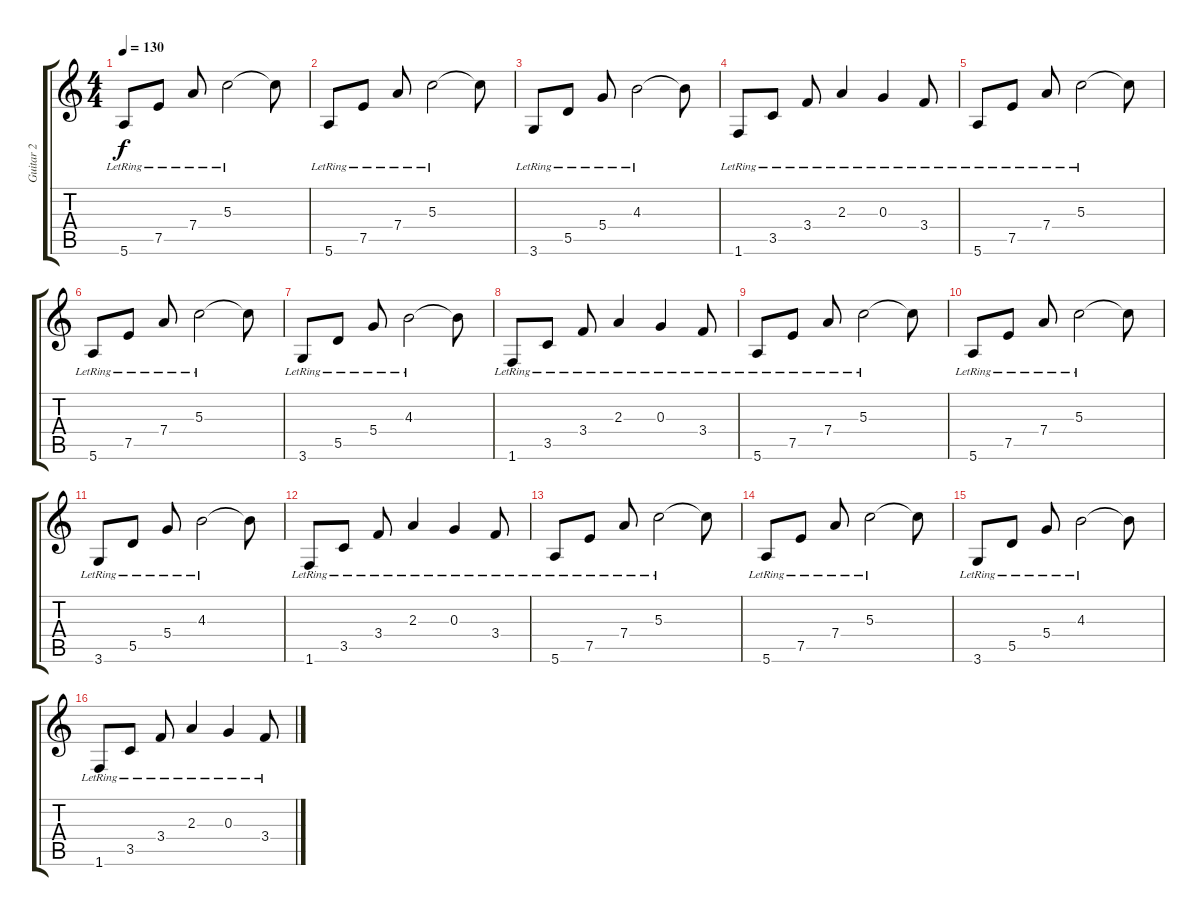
\track ("Guitar 2" "Guitar 2") {instrument acousticguitarsteel}
\staff {score tabs}
\tuning (E4 B3 G3 D3 A2 E2) {hide}
\ts (4 4)
\tempo 130
\clef g2
\ks c
5.6{lr}.8{dy f balance 16} 7.5{lr}.8 7.4{lr}.8 5.3{lr}.2 5.3{t}.8 |
5.6{lr}.8 7.5{lr}.8 7.4{lr}.8 5.3{lr}.2 5.3{t}.8 |
3.6{lr}.8 5.5{lr}.8 5.4{lr}.8 4.3{lr}.2 4.3{t}.8 |
1.6{lr}.8 3.5{lr}.8 3.4{lr}.8 2.3{lr}.4 0.3{lr}.4 3.4{lr}.8 |
5.6{lr}.8{balance 16} 7.5{lr}.8 7.4{lr}.8 5.3{lr}.2 5.3{t}.8 |
5.6{lr}.8 7.5{lr}.8 7.4{lr}.8 5.3{lr}.2 5.3{t}.8 |
3.6{lr}.8 5.5{lr}.8 5.4{lr}.8 4.3{lr}.2 4.3{t}.8 |
1.6{lr}.8 3.5{lr}.8 3.4{lr}.8 2.3{lr}.4 0.3{lr}.4 3.4{lr}.8 |
\section ("" "")
5.6{lr}.8{balance 16} 7.5{lr}.8 7.4{lr}.8 5.3{lr}.2 5.3{t}.8 |
5.6{lr}.8 7.5{lr}.8 7.4{lr}.8 5.3{lr}.2 5.3{t}.8 |
3.6{lr}.8 5.5{lr}.8 5.4{lr}.8 4.3{lr}.2 4.3{t}.8 |
1.6{lr}.8 3.5{lr}.8 3.4{lr}.8 2.3{lr}.4 0.3{lr}.4 3.4{lr}.8 |
5.6{lr}.8{balance 16} 7.5{lr}.8 7.4{lr}.8 5.3{lr}.2 5.3{t}.8 |
5.6{lr}.8 7.5{lr}.8 7.4{lr}.8 5.3{lr}.2 5.3{t}.8 |
3.6{lr}.8 5.5{lr}.8 5.4{lr}.8 4.3{lr}.2 4.3{t}.8 |
1.6{lr}.8 3.5{lr}.8 3.4{lr}.8 2.3{lr}.4 0.3{lr}.4 3.4{lr}.8
